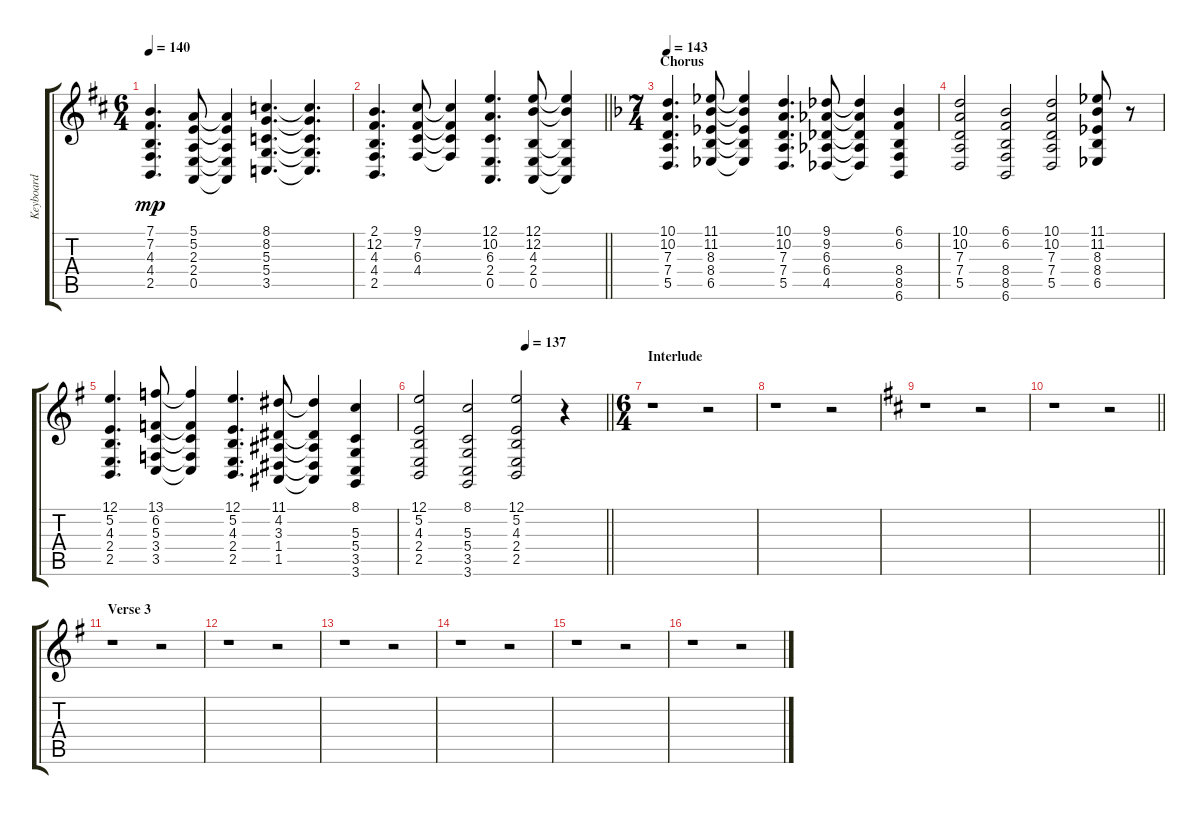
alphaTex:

\track ("Keyboard" "Keyboard") {instrument stringensemble1}
\staff {score tabs}
\tuning (E4 B3 G3 D3 A2 E2) {hide}
\ts (6 4)
\tempo 140
\clef g2
\ks d
(7.1 7.2 4.3 4.4 2.5).4{d dy mp} (5.1 5.2 2.3 2.4 0.5).8 (5.1{t} 5.2{t} 2.3{t} 2.4{t} 0.5{t}).4 (8.1 8.2 5.3 5.4 3.5).4{d} (8.1{t} 8.2{t} 5.3{t} 5.4{t} 3.5{t}).4{d} |
\barLineRight lightlight
(2.1 12.2 4.3 4.4 2.5).4{d} (9.1 7.2 6.3 4.4).8 (9.1{t} 7.2{t} 6.3{t} 4.4{t}).4 (12.1 10.2 6.3 2.4 0.5).4{d} (12.1 12.2 4.3 2.4 0.5).8 (12.1{t} 12.2{t} 4.3{t} 2.4{t} 0.5{t}).4 |
\ts (7 4)
\section ("" "Chorus")
\tempo 143
\ks f
(10.1 10.2 7.3 7.4 5.5).4{d} (11.1 11.2 8.3 8.4 6.5).8 (11.1{t} 11.2{t} 8.3{t} 8.4{t} 6.5{t}).4 (10.1 10.2 7.3 7.4 5.5).4{d} (9.1 9.2 6.3 6.4 4.5).8 (9.1{t} 9.2{t} 6.3{t} 6.4{t} 4.5{t}).4 (6.1 6.2 8.4 8.5 6.6).4 |
(10.1 10.2 7.3 7.4 5.5).2 (6.1 6.2 8.4 8.5 6.6).2 (10.1 10.2 7.3 7.4 5.5).2 (11.1 11.2 8.3 8.4 6.5).8 r.8 |
\ks g
(12.1 5.2 4.3 2.4 2.5).4{d} (13.1 6.2 5.3 3.4 3.5).8 (13.1{t} 6.2{t} 5.3{t} 3.4{t} 3.5{t}).4 (12.1 5.2 4.3 2.4 2.5).4{d} (11.1 4.2 3.3 1.4 1.5).8 (11.1{t} 4.2{t} 3.3{t} 1.4{t} 1.5{t}).4 (8.1 5.3 5.4 3.5 3.6).4 |
\tempo (137 0.5714285714285714)
\barLineRight lightlight
(12.1 5.2 4.3 2.4 2.5).2 (8.1 5.3 5.4 3.5 3.6).2 (12.1 5.2 4.3 2.4 2.5).2 r.4 |
\ts (6 4)
\section ("" "Interlude")
r.1 r.2 |
r.1 r.2 |
\ks d
r.1 r.2 |
\barLineRight lightlight
r.1 r.2 |
\section ("" "Verse 3")
\ks g
r.1 r.2 |
r.1 r.2 |
r.1 r.2 |
r.1 r.2 |
r.1 r.2 |
r.1 r.2
